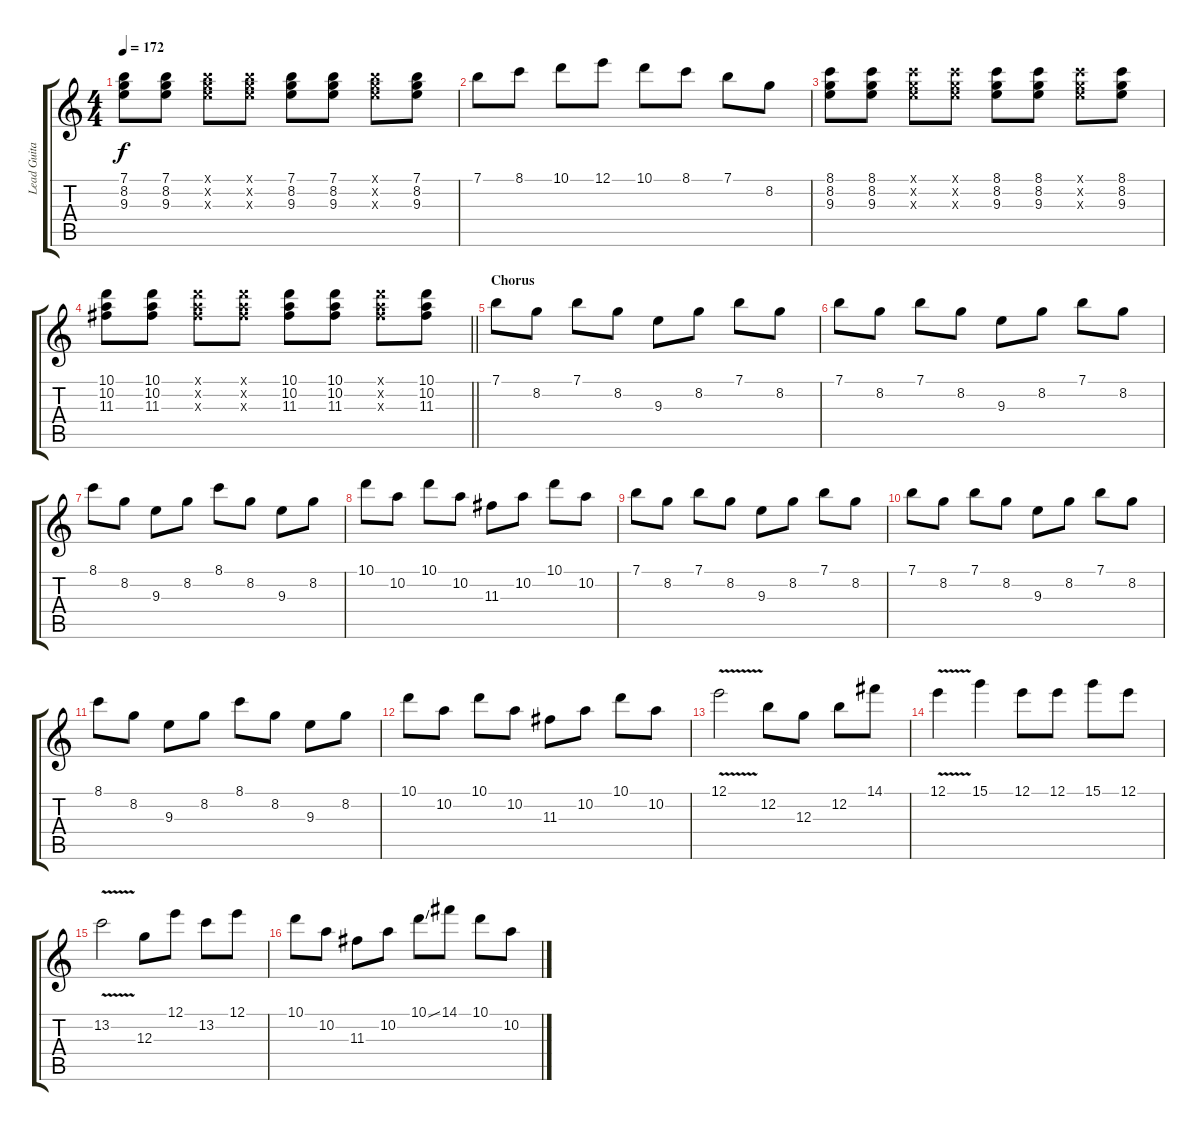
\track ("Lead Guitar" "Lead Guita") {instrument electricguitarjazz}
\staff {score tabs}
\tuning (E4 B3 G3 D3 A2 E2) {hide}
\ts (4 4)
\tempo 172
\clef g2
\ks c
(7.1 8.2 9.3).8{dy f} (7.1 8.2 9.3).8 (7.1{x} 8.2{x} 9.3{x}).8 (7.1{x} 8.2{x} 9.3{x}).8 (7.1 8.2 9.3).8 (7.1 8.2 9.3).8 (7.1{x} 8.2{x} 9.3{x}).8 (7.1 8.2 9.3).8 |
7.1.8 8.1.8 10.1.8 12.1.8 10.1.8 8.1.8 7.1.8 8.2.8 |
(8.1 8.2 9.3).8 (8.1 8.2 9.3).8 (8.1{x} 8.2{x} 9.3{x}).8 (8.1{x} 8.2{x} 9.3{x}).8 (8.1 8.2 9.3).8 (8.1 8.2 9.3).8 (8.1{x} 8.2{x} 9.3{x}).8 (8.1 8.2 9.3).8 |
\barLineRight lightlight
(10.1 10.2 11.3).8 (10.1 10.2 11.3).8 (10.1{x} 10.2{x} 11.3{x}).8 (10.1{x} 10.2{x} 11.3{x}).8 (10.1 10.2 11.3).8 (10.1 10.2 11.3).8 (10.1{x} 10.2{x} 11.3{x}).8 (10.1 10.2 11.3).8 |
\section ("" "Chorus ")
7.1.8{volume 16} 8.2.8 7.1.8 8.2.8 9.3.8 8.2.8 7.1.8 8.2.8 |
7.1.8 8.2.8 7.1.8 8.2.8 9.3.8 8.2.8 7.1.8 8.2.8 |
8.1.8 8.2.8 9.3.8 8.2.8 8.1.8 8.2.8 9.3.8 8.2.8 |
10.1.8 10.2.8 10.1.8 10.2.8 11.3.8 10.2.8 10.1.8 10.2.8 |
7.1.8 8.2.8 7.1.8 8.2.8 9.3.8 8.2.8 7.1.8 8.2.8 |
7.1.8 8.2.8 7.1.8 8.2.8 9.3.8 8.2.8 7.1.8 8.2.8 |
8.1.8 8.2.8 9.3.8 8.2.8 8.1.8 8.2.8 9.3.8 8.2.8 |
10.1.8 10.2.8 10.1.8 10.2.8 11.3.8 10.2.8 10.1.8 10.2.8 |
12.1{v}.2 12.2.8 12.3.8 12.2.8 14.1.8 |
12.1{v}.4 15.1.4 12.1.8 12.1.8 15.1.8 12.1.8 |
13.2{v}.2 12.3.8 12.1.8 13.2.8 12.1.8 |
10.1.8 10.2.8 11.3.8 10.2.8 10.1{ss}.8 14.1.8 10.1.8 10.2.8
